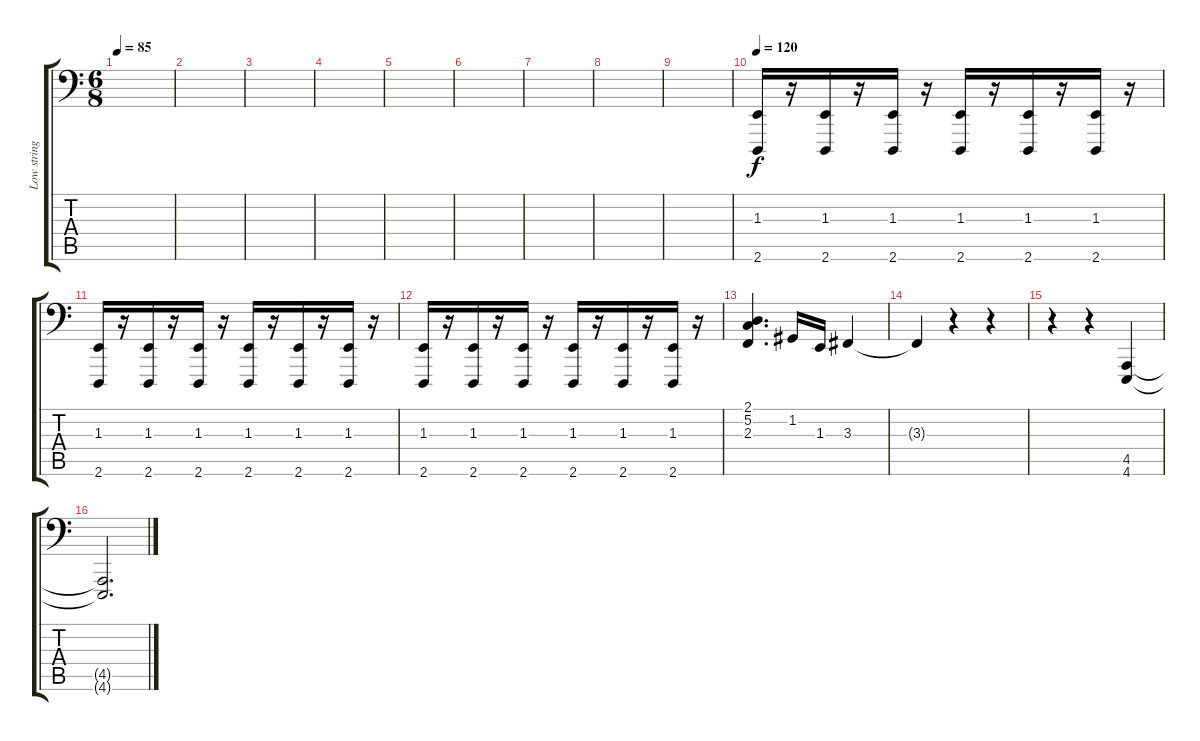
\track ("Low strings" "Low string") {instrument viola}
\staff {score tabs}
\tuning (C3 G2 Eb2 Bb1 F1 C1) {hide}
\ts (6 8)
\tempo 85
\clef f4
\ks c
|
|
|
|
|
|
|
|
|
\tempo 120
(1.3 2.6).16 r.16 (1.3 2.6).16 r.16 (1.3 2.6).16 r.16 (1.3 2.6).16 r.16 (1.3 2.6).16 r.16 (1.3 2.6).16 r.16 |
(1.3 2.6).16 r.16 (1.3 2.6).16 r.16 (1.3 2.6).16 r.16 (1.3 2.6).16 r.16 (1.3 2.6).16 r.16 (1.3 2.6).16 r.16 |
(1.3 2.6).16 r.16 (1.3 2.6).16 r.16 (1.3 2.6).16 r.16 (1.3 2.6).16 r.16 (1.3 2.6).16 r.16 (1.3 2.6).16 r.16 |
(2.1 5.2 2.3).4{d} 1.2.16 1.3.16 3.3.4 |
3.3{t}.4 r.4 r.4 |
r.4 r.4 (4.5 4.6).4 |
(4.5{t} 4.6{t}).2{d}
